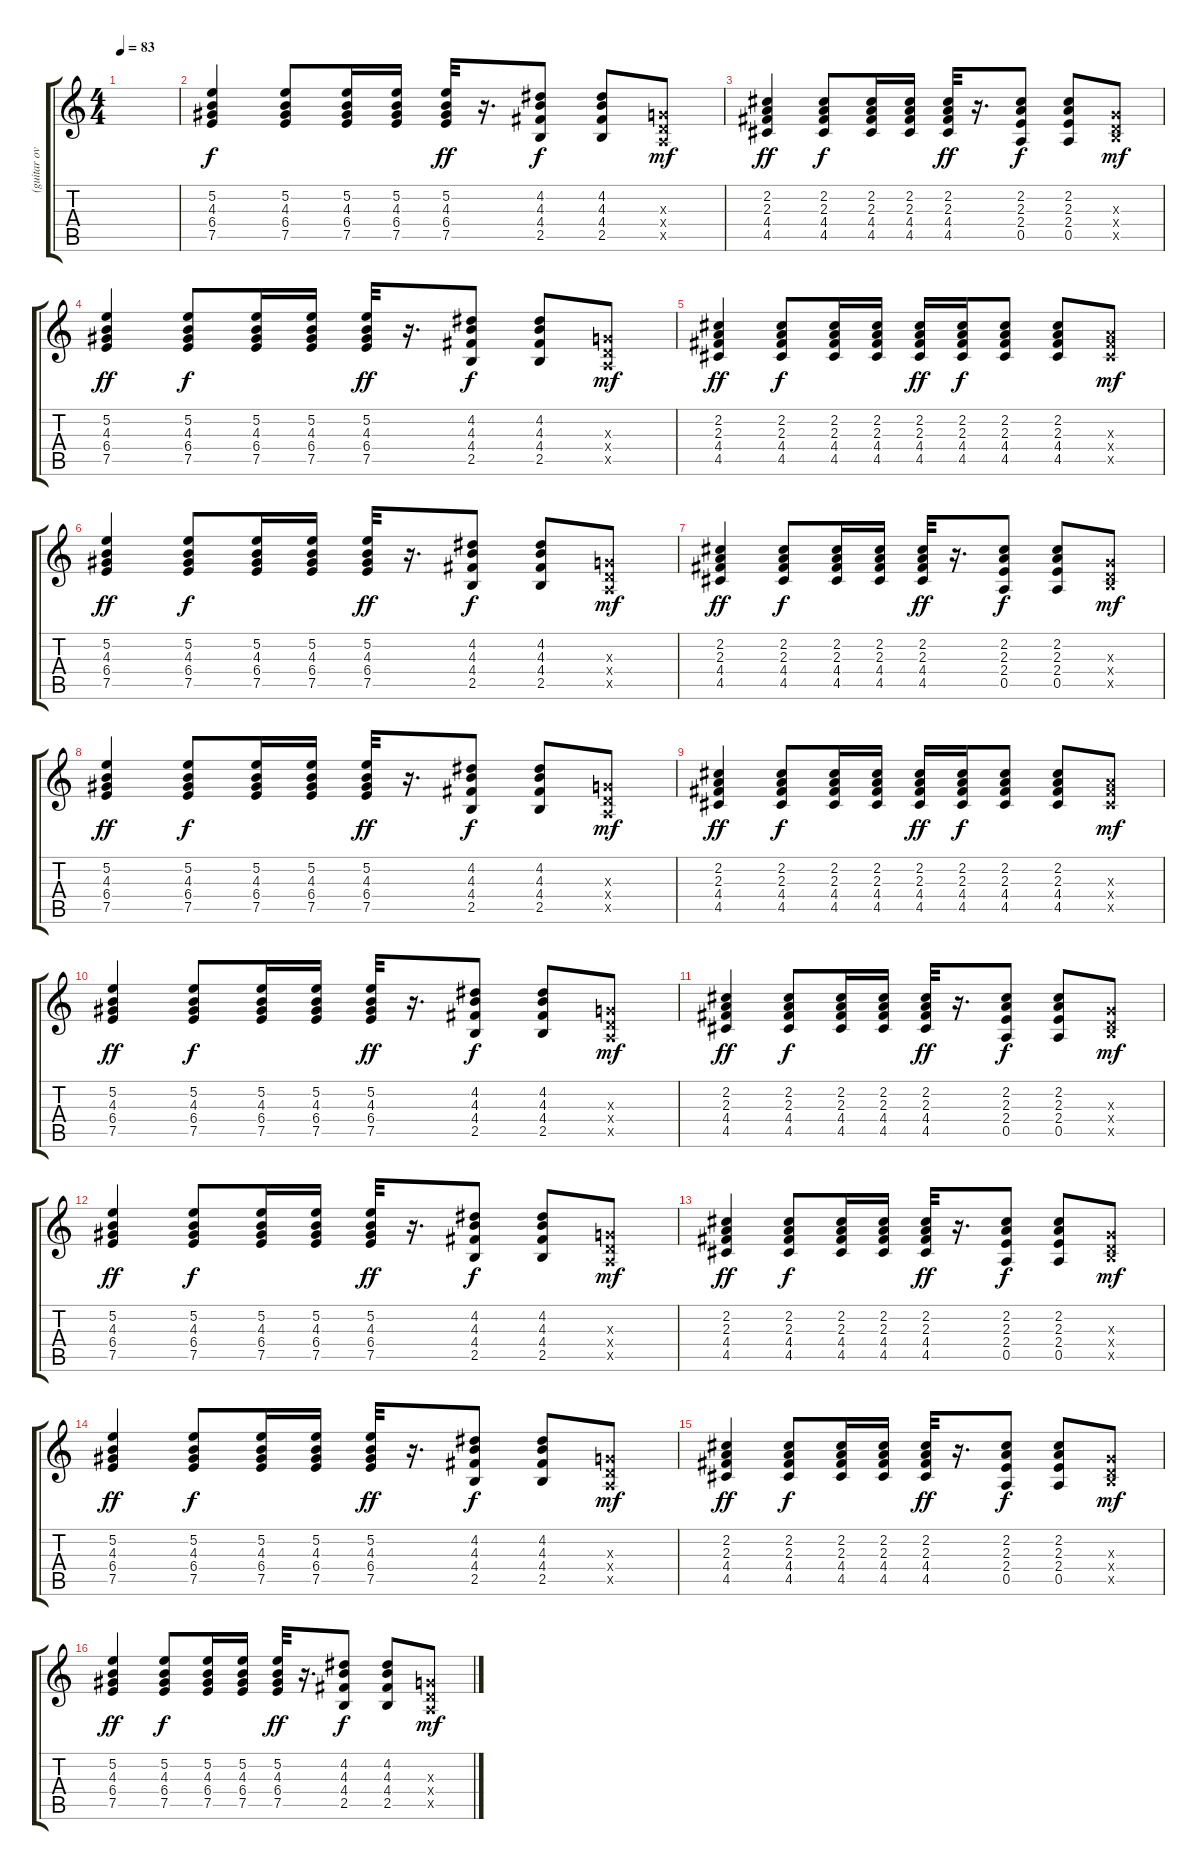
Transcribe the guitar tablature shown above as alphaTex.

\track ("(guitar overdub)" "(guitar ov") {instrument electricguitarclean}
\staff {score tabs}
\tuning (E4 B3 G3 D3 A2 E2) {hide}
\ts (4 4)
\tempo 83
\clef g2
\ks c
|
(5.2 4.3 6.4 7.5).4 (5.2 4.3 6.4 7.5).8{dy f} (5.2 4.3 6.4 7.5).16 (5.2 4.3 6.4 7.5).16 (5.2 4.3 6.4 7.5).32{dy ff} r.16{d} (4.2 4.3 4.4 2.5).8{dy f} (4.2 4.3 4.4 2.5).8 (0.3{x} 0.4{x} 0.5{x}).8{dy mf} |
(2.2 2.3 4.4 4.5).4{dy ff} (2.2 2.3 4.4 4.5).8{dy f} (2.2 2.3 4.4 4.5).16 (2.2 2.3 4.4 4.5).16 (2.2 2.3 4.4 4.5).32{dy ff} r.16{d} (2.2 2.3 2.4 0.5).8{dy f} (2.2 2.3 2.4 0.5).8 (0.3{x} 0.4{x} 2.5{x}).8{dy mf} |
(5.2 4.3 6.4 7.5).4{dy ff} (5.2 4.3 6.4 7.5).8{dy f} (5.2 4.3 6.4 7.5).16 (5.2 4.3 6.4 7.5).16 (5.2 4.3 6.4 7.5).32{dy ff} r.16{d} (4.2 4.3 4.4 2.5).8{dy f} (4.2 4.3 4.4 2.5).8 (0.3{x} 0.4{x} 0.5{x}).8{dy mf} |
(2.2 2.3 4.4 4.5).4{dy ff} (2.2 2.3 4.4 4.5).8{dy f} (2.2 2.3 4.4 4.5).16 (2.2 2.3 4.4 4.5).16 (2.2 2.3 4.4 4.5).16{dy ff} (2.2 2.3 4.4 4.5).16{dy f} (2.2 2.3 4.4 4.5).8 (2.2 2.3 4.4 4.5).8 (2.3{x} 4.4{x} 4.5{x}).8{dy mf} |
(5.2 4.3 6.4 7.5).4{dy ff} (5.2 4.3 6.4 7.5).8{dy f} (5.2 4.3 6.4 7.5).16 (5.2 4.3 6.4 7.5).16 (5.2 4.3 6.4 7.5).32{dy ff} r.16{d} (4.2 4.3 4.4 2.5).8{dy f} (4.2 4.3 4.4 2.5).8 (0.3{x} 0.4{x} 0.5{x}).8{dy mf} |
(2.2 2.3 4.4 4.5).4{dy ff} (2.2 2.3 4.4 4.5).8{dy f} (2.2 2.3 4.4 4.5).16 (2.2 2.3 4.4 4.5).16 (2.2 2.3 4.4 4.5).32{dy ff} r.16{d} (2.2 2.3 2.4 0.5).8{dy f} (2.2 2.3 2.4 0.5).8 (0.3{x} 0.4{x} 2.5{x}).8{dy mf} |
(5.2 4.3 6.4 7.5).4{dy ff} (5.2 4.3 6.4 7.5).8{dy f} (5.2 4.3 6.4 7.5).16 (5.2 4.3 6.4 7.5).16 (5.2 4.3 6.4 7.5).32{dy ff} r.16{d} (4.2 4.3 4.4 2.5).8{dy f} (4.2 4.3 4.4 2.5).8 (0.3{x} 0.4{x} 0.5{x}).8{dy mf} |
(2.2 2.3 4.4 4.5).4{dy ff} (2.2 2.3 4.4 4.5).8{dy f} (2.2 2.3 4.4 4.5).16 (2.2 2.3 4.4 4.5).16 (2.2 2.3 4.4 4.5).16{dy ff} (2.2 2.3 4.4 4.5).16{dy f} (2.2 2.3 4.4 4.5).8 (2.2 2.3 4.4 4.5).8 (2.3{x} 4.4{x} 4.5{x}).8{dy mf} |
(5.2 4.3 6.4 7.5).4{dy ff} (5.2 4.3 6.4 7.5).8{dy f} (5.2 4.3 6.4 7.5).16 (5.2 4.3 6.4 7.5).16 (5.2 4.3 6.4 7.5).32{dy ff} r.16{d} (4.2 4.3 4.4 2.5).8{dy f} (4.2 4.3 4.4 2.5).8 (0.3{x} 0.4{x} 0.5{x}).8{dy mf} |
(2.2 2.3 4.4 4.5).4{dy ff} (2.2 2.3 4.4 4.5).8{dy f} (2.2 2.3 4.4 4.5).16 (2.2 2.3 4.4 4.5).16 (2.2 2.3 4.4 4.5).32{dy ff} r.16{d} (2.2 2.3 2.4 0.5).8{dy f} (2.2 2.3 2.4 0.5).8 (0.3{x} 0.4{x} 2.5{x}).8{dy mf} |
(5.2 4.3 6.4 7.5).4{dy ff} (5.2 4.3 6.4 7.5).8{dy f} (5.2 4.3 6.4 7.5).16 (5.2 4.3 6.4 7.5).16 (5.2 4.3 6.4 7.5).32{dy ff} r.16{d} (4.2 4.3 4.4 2.5).8{dy f} (4.2 4.3 4.4 2.5).8 (0.3{x} 0.4{x} 0.5{x}).8{dy mf} |
(2.2 2.3 4.4 4.5).4{dy ff} (2.2 2.3 4.4 4.5).8{dy f} (2.2 2.3 4.4 4.5).16 (2.2 2.3 4.4 4.5).16 (2.2 2.3 4.4 4.5).32{dy ff} r.16{d} (2.2 2.3 2.4 0.5).8{dy f} (2.2 2.3 2.4 0.5).8 (0.3{x} 0.4{x} 2.5{x}).8{dy mf} |
(5.2 4.3 6.4 7.5).4{dy ff} (5.2 4.3 6.4 7.5).8{dy f} (5.2 4.3 6.4 7.5).16 (5.2 4.3 6.4 7.5).16 (5.2 4.3 6.4 7.5).32{dy ff} r.16{d} (4.2 4.3 4.4 2.5).8{dy f} (4.2 4.3 4.4 2.5).8 (0.3{x} 0.4{x} 0.5{x}).8{dy mf} |
(2.2 2.3 4.4 4.5).4{dy ff} (2.2 2.3 4.4 4.5).8{dy f} (2.2 2.3 4.4 4.5).16 (2.2 2.3 4.4 4.5).16 (2.2 2.3 4.4 4.5).32{dy ff} r.16{d} (2.2 2.3 2.4 0.5).8{dy f} (2.2 2.3 2.4 0.5).8 (0.3{x} 0.4{x} 2.5{x}).8{dy mf} |
(5.2 4.3 6.4 7.5).4{dy ff} (5.2 4.3 6.4 7.5).8{dy f} (5.2 4.3 6.4 7.5).16 (5.2 4.3 6.4 7.5).16 (5.2 4.3 6.4 7.5).32{dy ff} r.16{d} (4.2 4.3 4.4 2.5).8{dy f} (4.2 4.3 4.4 2.5).8 (0.3{x} 0.4{x} 0.5{x}).8{dy mf}
